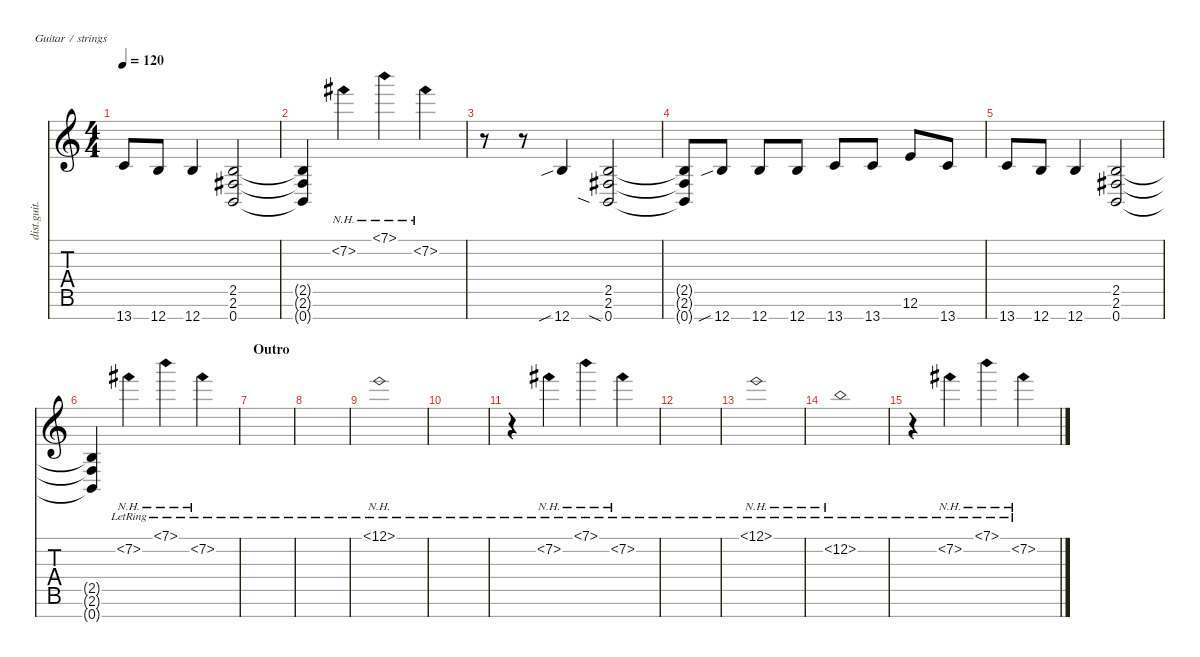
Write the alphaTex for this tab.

\defaultSystemsLayout 4
\hideDynamics
\bracketExtendMode nobrackets
\track ("Distortion Guitar - Zoli" "dist.guit.") {instrument distortionguitar}
\staff {score tabs}
\tuning (E4 B3 G3 D3 A2 E2 B1)
\ts (4 4)
\tempo 120
\clef g2
\ks c
13.7.8{dy ff beam Up} 12.7.8{beam Up} 12.7.4{beam Up} (0.7 2.6{acc #} 2.5).2{beam Up} |
(0.7{t} 2.6{t acc #} 2.5{t}).4{beam Up} 7.2{nh acc #}.4{beam Down} 7.1{nh}.4{beam Down} 7.2{nh acc #}.4{beam Down} |
r.8{beam Down} r.8{beam Down} 12.7{sib}.4{beam Up} (0.7{sia} 2.6{acc #} 2.5).2{beam Up} |
(0.7{t} 2.5{t} 2.6{t acc #}).8{beam Up} 12.7{sib}.8{beam Up} 12.7.8{beam Up} 12.7.8{beam Up} 13.7.8{beam Up} 13.7.8{beam Up} 12.6.8{beam Up} 13.7.8{beam Up} |
13.7.8{beam Up} 12.7.8{beam Up} 12.7.4{beam Up} (0.7 2.6{acc #} 2.5).2{beam Up} |
(0.7{t} 2.5{t} 2.6{t acc #}).4{beam Up} 7.2{nh lr acc #}.4{beam Down} 7.1{nh lr}.4{beam Down} 7.2{nh lr acc #}.4{beam Down} |
\section ("" "Outro")
|
|
12.1{nh lr}.1{beam Down} |
|
r.4{beam Down} 7.2{nh lr acc #}.4{beam Down} 7.1{nh lr}.4{beam Down} 7.2{nh lr acc #}.4{beam Down} |
|
12.1{nh lr}.1{beam Down} |
12.2{nh lr}.1{beam Down} |
r.4{beam Down} 7.2{nh lr acc #}.4{beam Down} 7.1{nh lr}.4{beam Down} 7.2{nh lr acc #}.4{beam Down}
